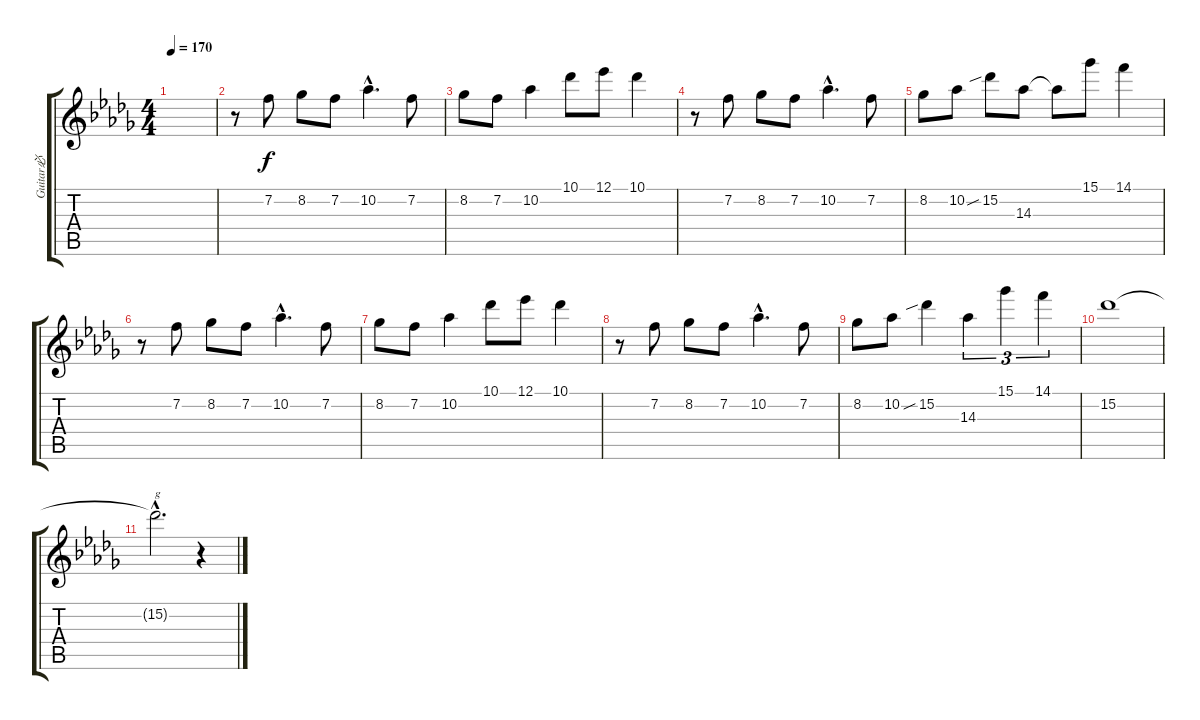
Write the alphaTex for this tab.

\track ("Guitar必" "Guitar必") {instrument distortionguitar}
\staff {score tabs}
\tuning (Eb4 Bb3 Gb3 Db3 Ab2 Eb2) {hide}
\ts (4 4)
\tempo 170
\clef g2
\ks db
|
r.8 7.2.8 8.2.8 7.2.8 10.2{hac}.4{d} 7.2.8 |
8.2.8 7.2.8 10.2.4 10.1.8 12.1.8 10.1.4 |
r.8 7.2.8 8.2.8 7.2.8 10.2{hac}.4{d} 7.2.8 |
8.2.8 10.2.8 15.2{sib}.8 14.3.8 14.3{t}.8 15.1.8 14.1.4 |
r.8 7.2.8 8.2.8 7.2.8 10.2{hac}.4{d} 7.2.8 |
8.2.8 7.2.8 10.2.4 10.1.8 12.1.8 10.1.4 |
r.8 7.2.8 8.2.8 7.2.8 10.2{hac}.4{d} 7.2.8 |
8.2.8 10.2.8 15.2{sib}.4 14.3.4{tu (3 2)} 15.1.4{tu (3 2)} 14.1.4{tu (3 2)} |
15.2.1 |
15.2{hac t}.2{d txt "g"} r.4
